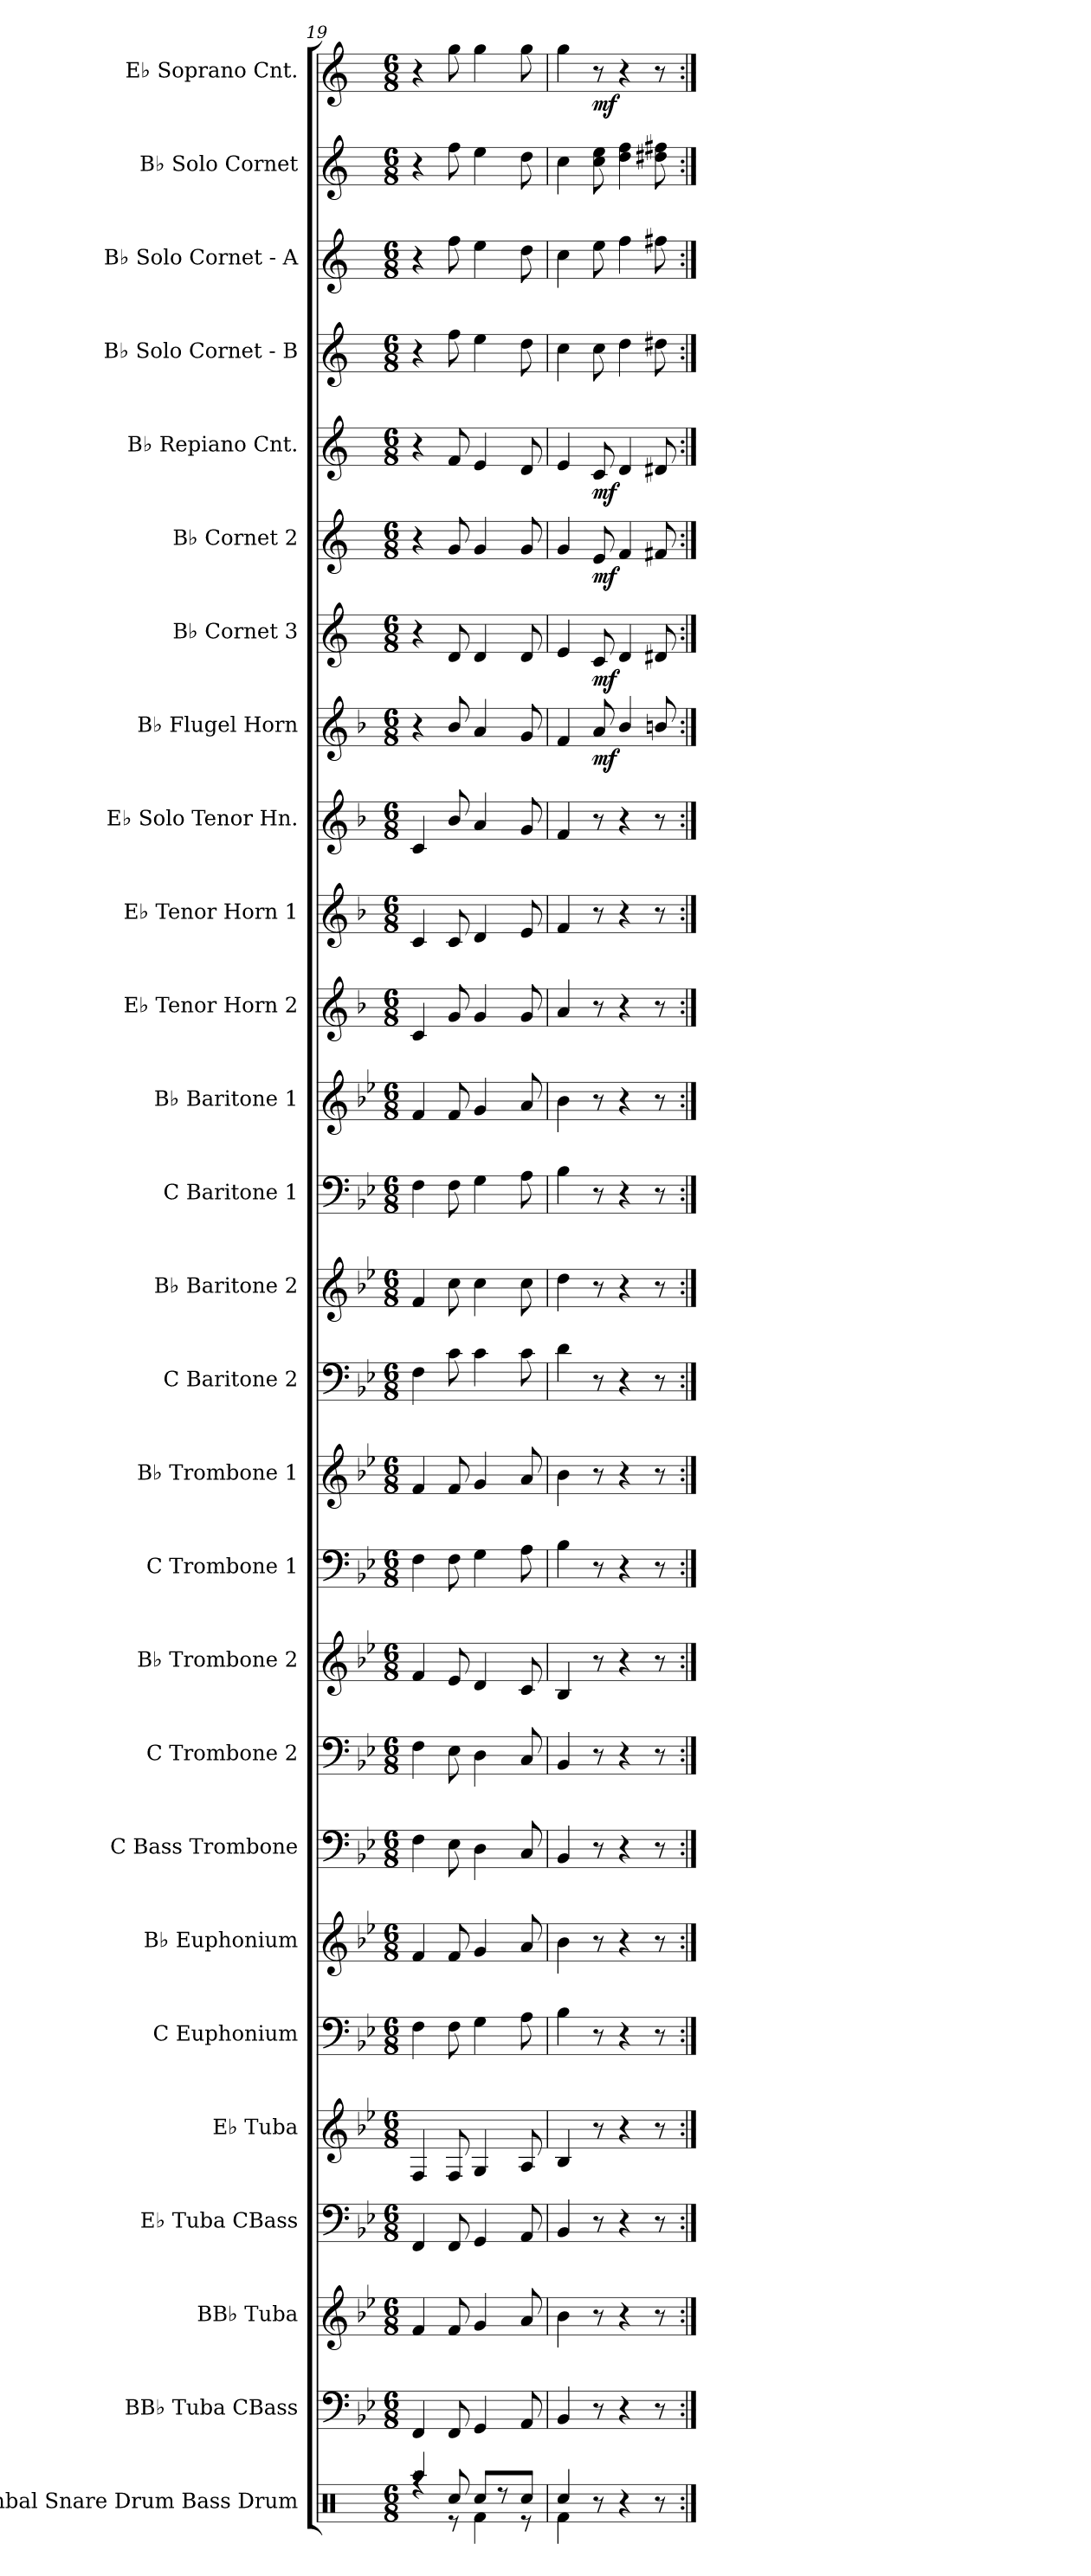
**kern	**kern	**kern	**kern	**kern	**kern	**kern	**kern	**kern	**kern	**kern	**kern	**kern	**kern	**kern	**kern	**kern	**kern	**kern	**kern	**dynam	**kern	**dynam	**kern	**dynam	**kern	**dynam	**kern	**dynam	**kern	**dynam	**kern	**dynam	**kern	**dynam
*part27	*part26	*part25	*part24	*part23	*part22	*part21	*part20	*part19	*part18	*part17	*part16	*part15	*part14	*part13	*part12	*part11	*part10	*part9	*part8	*part8	*part7	*part7	*part6	*part6	*part5	*part5	*part4	*part4	*part3	*part3	*part2	*part2	*part1	*part1
*staff27	*staff26	*staff25	*staff24	*staff23	*staff22	*staff21	*staff20	*staff19	*staff18	*staff17	*staff16	*staff15	*staff14	*staff13	*staff12	*staff11	*staff10	*staff9	*staff8	*staff8	*staff7	*staff7	*staff6	*staff6	*staff5	*staff5	*staff4	*staff4	*staff3	*staff3	*staff2	*staff2	*staff1	*staff1
*I"Cymbal Snare Drum Bass Drum	*I"BB♭ Tuba CBass	*I"BB♭ Tuba	*I"E♭ Tuba CBass	*I"E♭ Tuba	*I"C Euphonium	*I"B♭ Euphonium	*I"C Bass Trombone	*I"C Trombone 2	*I"B♭ Trombone 2	*I"C Trombone 1	*I"B♭ Trombone 1	*I"C Baritone 2	*I"B♭ Baritone 2	*I"C Baritone 1	*I"B♭ Baritone 1	*I"E♭ Tenor Horn 2	*I"E♭ Tenor Horn 1	*I"E♭ Solo Tenor Hn.	*I"B♭ Flugel Horn	*	*I"B♭ Cornet 3	*	*I"B♭ Cornet 2	*	*I"B♭ Repiano Cnt.	*	*I"B♭ Solo Cornet - B	*	*I"B♭ Solo Cornet - A	*	*I"B♭ Solo Cornet	*	*I"E♭ Soprano Cnt.	*
*I'Cym. S.D. B.D.	*	*I'BB♭ Tba.	*	*I'E♭ Tba.	*I'C Euph.	*I'B♭ Euph.	*I'C Bs. Tbn.	*I'C Tbn. 2	*I'B♭ Tbn. 2	*I'C Tbn. 1	*I'B♭ Tbn. 1	*I'C Bar. 2	*I'B♭ Bar. 2	*I'C Bar. 1	*I'B♭ Bar. 1	*I'E♭ Hn. 2	*I'E♭ Hn. 1	*I'E♭ Solo Hn.	*I'B♭ Flg. Hn.	*	*I'B♭ Cnt. 3	*	*I'B♭ Cnt. 2	*	*I'B♭ Rep. Cnt.	*	*I'B♭ Solo Cnt. - B	*	*I'B♭ Solo Cnt. - A	*	*I'B♭ Solo Cnt.	*	*I'E♭ Sop. Cnt.	*
!!LO:PB:g=z
*clefX	*clefF4	*clefG2	*clefF4	*clefG2	*clefF4	*clefG2	*clefF4	*clefF4	*clefG2	*clefF4	*clefG2	*clefF4	*clefG2	*clefF4	*clefG2	*clefG2	*clefG2	*clefG2	*clefG2	*	*clefG2	*	*clefG2	*	*clefG2	*	*clefG2	*	*clefG2	*	*clefG2	*	*clefG2	*
*	*	*ITrd14c24	*	*ITrd7c12	*	*ITrd7c12	*	*	*ITrd7c12	*	*ITrd7c12	*	*ITrd7c12	*	*ITrd7c12	*ITrd4c7	*ITrd4c7	*ITrd4c7	*ITrd4c7	*	*ITrd1c2	*	*ITrd1c2	*	*ITrd1c2	*	*ITrd1c2	*	*ITrd1c2	*	*ITrd1c2	*	*ITrd1c2	*
*k[]	*k[b-e-]	*k[b-e-]	*k[b-e-]	*k[b-e-]	*k[b-e-]	*k[b-e-]	*k[b-e-]	*k[b-e-]	*k[b-e-]	*k[b-e-]	*k[b-e-]	*k[b-e-]	*k[b-e-]	*k[b-e-]	*k[b-e-]	*k[b-e-]	*k[b-e-]	*k[b-e-]	*k[b-e-]	*	*k[b-e-]	*	*k[b-e-]	*	*k[b-e-]	*	*k[b-e-]	*	*k[b-e-]	*	*k[b-e-]	*	*k[b-e-]	*
*M6/8	*M6/8	*M6/8	*M6/8	*M6/8	*M6/8	*M6/8	*M6/8	*M6/8	*M6/8	*M6/8	*M6/8	*M6/8	*M6/8	*M6/8	*M6/8	*M6/8	*M6/8	*M6/8	*M6/8	*	*M6/8	*	*M6/8	*	*M6/8	*	*M6/8	*	*M6/8	*	*M6/8	*	*M6/8	*
=19	=19	=19	=19	=19	=19	=19	=19	=19	=19	=19	=19	=19	=19	=19	=19	=19	=19	=19	=19	=19	=19	=19	=19	=19	=19	=19	=19	=19	=19	=19	=19	=19	=19	=19
*^	*	*	*	*	*	*	*	*	*	*	*	*	*	*	*	*	*	*	*	*	*	*	*	*	*	*	*	*	*	*	*	*	*	*
4Raa/	4rff	4FF/	4FF/	4FF/	4FF/	4F\	4F/	4F\	4F\	4F/	4F\	4F/	4F\	4F/	4F\	4F/	4F/	4F/	4F/	4r	.	4r	.	4r	.	4r	.	4r	.	4r	.	4r	.	4r	.
8Rcc/	8r	8FF/	8FF/	8FF/	8FF/	8F\	8F/	8E-\	8E-\	8E-/	8F\	8F/	8c\	8c\	8F\	8F/	8c/	8F/	8e-/	8e-/	.	8c/	.	8f/	.	8e-/	.	8ee-\	.	8ee-\	.	8ee-\	.	8ff\	.
8Rcc/L	4Rf\	4GG/	4GG/	4GG/	4GG/	4G\	4G/	4D\	4D\	4D/	4G\	4G/	4c\	4c\	4G\	4G/	4c/	4G/	4d/	4d/	.	4c/	.	4f/	.	4d/	.	4dd\	.	4dd\	.	4dd\	.	4ff\	.
8r	.	.	.	.	.	.	.	.	.	.	.	.	.	.	.	.	.	.	.	.	.	.	.	.	.	.	.	.	.	.	.	.	.	.	.
8Rcc/J	8r	8AA/	8AA/	8AA/	8AA/	8A\	8A/	8C/	8C/	8C/	8A\	8A/	8c\	8c\	8A\	8A/	8c/	8A/	8c/	8c/	.	8c/	.	8f/	.	8c/	.	8cc\	.	8cc\	.	8cc\	.	8ff\	.
=20	=20	=20	=20	=20	=20	=20	=20	=20	=20	=20	=20	=20	=20	=20	=20	=20	=20	=20	=20	=20	=20	=20	=20	=20	=20	=20	=20	=20	=20	=20	=20	=20	=20	=20	=20
4Rcc/	4Rf\	4BB-/	4BB-\	4BB-/	4BB-/	4B-\	4B-\	4BB-/	4BB-/	4BB-/	4B-\	4B-\	4d\	4d\	4B-\	4B-\	4d/	4B-/	4B-/	4B-/	.	4d/	.	4f/	.	4d/	.	4b-\	.	4b-\	.	4b-\	.	4ff\	.
!	!	!	!	!	!	!	!	!	!	!	!	!	!	!	!	!	!	!	!	!	!LO:DY:b	!	!LO:DY:b	!	!LO:DY:b	!	!LO:DY:b	!	!LO:DY:b	!	!	!	!	!	!
!	!	!	!	!	!	!	!	!	!	!	!	!	!	!	!	!	!	!	!	!	!	!	!	!	!	!	!	!	!LO:DY:n=1:b	!	!LO:DY:b	!	!	!	!
!	!	!	!	!	!	!	!	!	!	!	!	!	!	!	!	!	!	!	!	!	!	!	!	!	!	!	!	!	!	!	!LO:DY:n=1:b	!	!LO:DY:b	!	!
!	!	!	!	!	!	!	!	!	!	!	!	!	!	!	!	!	!	!	!	!	!	!	!	!	!	!	!	!	!	!	!	!	!LO:DY:n=1:b	!	!LO:DY:b
8r	2ryy	8r	8r	8r	8r	8r	8r	8r	8r	8r	8r	8r	8r	8r	8r	8r	8r	8r	8r	8d/	mf	8B-/	mf	8d/	mf	8B-/	mf	8b-\	mf mf	8dd\	mf mf	8b-\ 8dd\	mf mf	8r	mf
4r	.	4r	4r	4r	4r	4r	4r	4r	4r	4r	4r	4r	4r	4r	4r	4r	4r	4r	4r	4e-/	.	4c/	.	4e-/	.	4c/	.	4cc\	.	4ee-\	.	4cc\ 4ee-\	.	4r	.
8r	.	8r	8r	8r	8r	8r	8r	8r	8r	8r	8r	8r	8r	8r	8r	8r	8r	8r	8r	8en/	.	8c#X/	.	8en/	.	8c#X/	.	8cc#X\	.	8een\	.	8cc#X\ 8een\	.	8r	.
*v	*v	*	*	*	*	*	*	*	*	*	*	*	*	*	*	*	*	*	*	*	*	*	*	*	*	*	*	*	*	*	*	*	*	*	*
=:|!	=:|!	=:|!	=:|!	=:|!	=:|!	=:|!	=:|!	=:|!	=:|!	=:|!	=:|!	=:|!	=:|!	=:|!	=:|!	=:|!	=:|!	=:|!	=:|!	=:|!	=:|!	=:|!	=:|!	=:|!	=:|!	=:|!	=:|!	=:|!	=:|!	=:|!	=:|!	=:|!	=:|!	=:|!
*-	*-	*-	*-	*-	*-	*-	*-	*-	*-	*-	*-	*-	*-	*-	*-	*-	*-	*-	*-	*-	*-	*-	*-	*-	*-	*-	*-	*-	*-	*-	*-	*-	*-	*-
